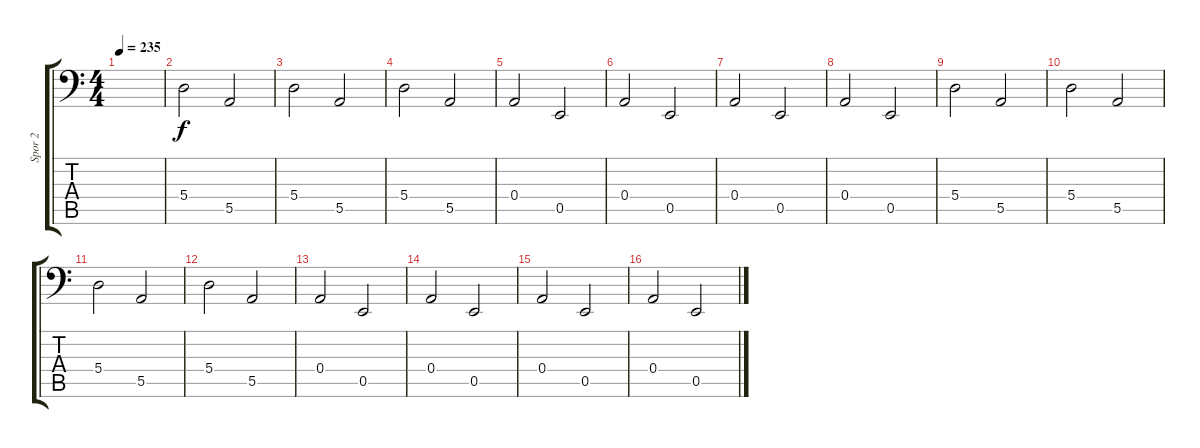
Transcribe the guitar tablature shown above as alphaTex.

\track ("Spor 2" "Spor 2") {instrument acousticguitarnylon}
\staff {score tabs}
\tuning (C3 G2 D2 A1 E1 B0) {hide}
\ts (4 4)
\tempo 235
\clef f4
\ks c
|
5.4.2 5.5.2 |
5.4.2 5.5.2 |
5.4.2 5.5.2 |
0.4.2 0.5.2 |
0.4.2 0.5.2 |
0.4.2 0.5.2 |
0.4.2 0.5.2 |
5.4.2 5.5.2 |
5.4.2 5.5.2 |
5.4.2 5.5.2 |
5.4.2 5.5.2 |
0.4.2 0.5.2 |
0.4.2 0.5.2 |
0.4.2 0.5.2 |
0.4.2 0.5.2
